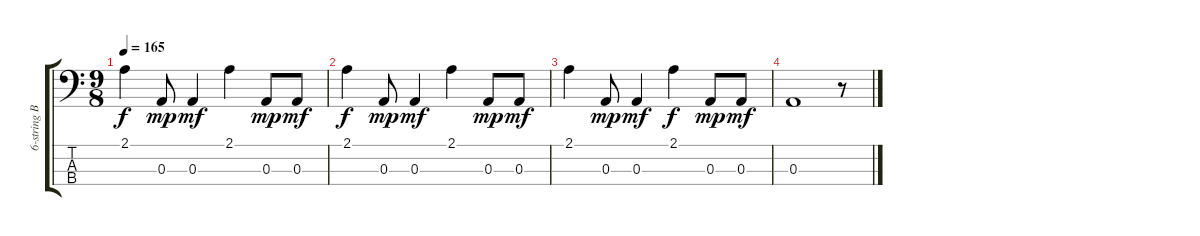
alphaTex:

\track ("6-string Bass Guitar" "6-string B") {instrument electricbassfinger}
\staff {score tabs}
\tuning (G2 D2 A1 E1) {hide}
\ts (9 8)
\tempo 165
\clef f4
\ks c
2.1.4{dy f} 0.3.8{dy mp} 0.3.4{dy mf} 2.1.4 0.3.8{dy mp} 0.3.8{dy mf} |
2.1.4{dy f} 0.3.8{dy mp} 0.3.4{dy mf} 2.1.4 0.3.8{dy mp} 0.3.8{dy mf} |
2.1.4 0.3.8{dy mp} 0.3.4{dy mf} 2.1.4{dy f} 0.3.8{dy mp} 0.3.8{dy mf} |
0.3.1 r.8
